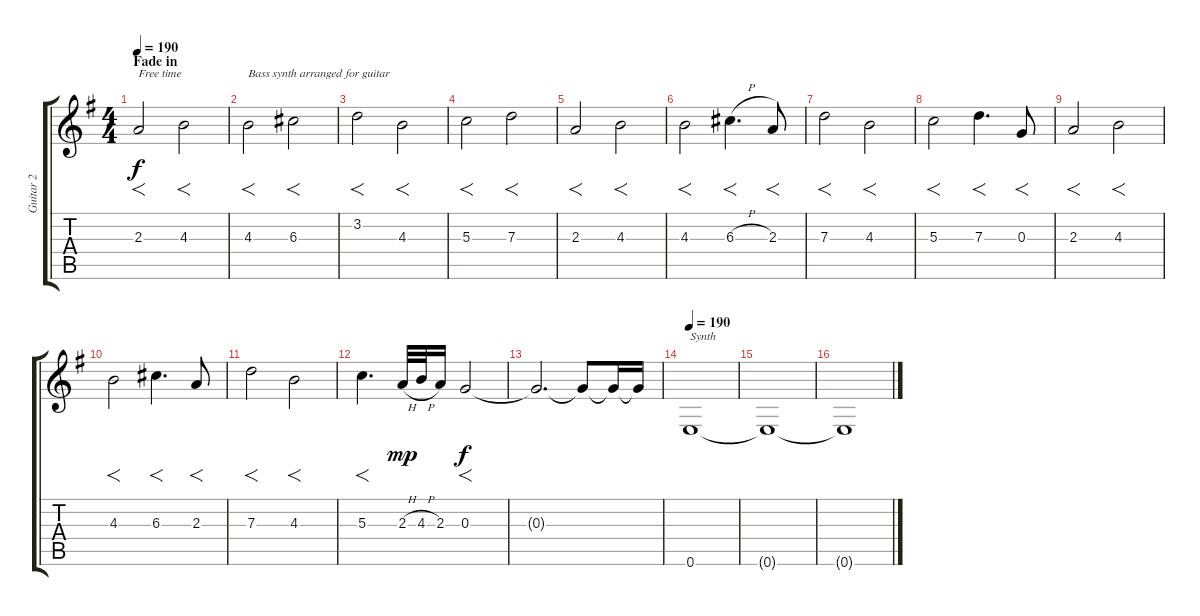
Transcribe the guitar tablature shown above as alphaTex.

\track ("Guitar 2" "Guitar 2") {instrument distortionguitar}
\staff {score tabs}
\tuning (E4 B3 G3 D3 A2 E2) {hide}
\ts (4 4)
\section ("" "Fade in")
\tempo 190
\tempo 56
\tempo 190
\clef g2
\ks eminor
2.3.2{f txt "Free time" dy f volume 2 instrument lead1square} 4.3.2{f volume 4} |
4.3.2{f txt "Bass synth arranged for guitar"} 6.3.2{f volume 6} |
3.2.2{f volume 7} 4.3.2{f} |
5.3.2{f volume 8} 7.3.2{f} |
2.3.2{f volume 9} 4.3.2{f} |
4.3.2{f volume 10} 6.3{h}.4{f d} 2.3.8{f} |
7.3.2{f volume 11} 4.3.2{f} |
5.3.2{f} 7.3.4{f d} 0.3.8{f} |
2.3.2{f} 4.3.2{f} |
4.3.2{f} 6.3.4{f d} 2.3.8{f} |
7.3.2{f} 4.3.2{f} |
5.3.4{f d} 2.3{h}.32{dy mp} 4.3{h}.32 2.3.16 0.3.2{f dy f} |
0.3{t}.2{d} 0.3{t}.8 0.3{t}.16 0.3{t}.16{volume 0} |
\tempo 190
0.6.1{txt "Synth" volume 16 instrument fx7echoes} |
0.6{t}.1 |
0.6{t}.1{volume 14}
